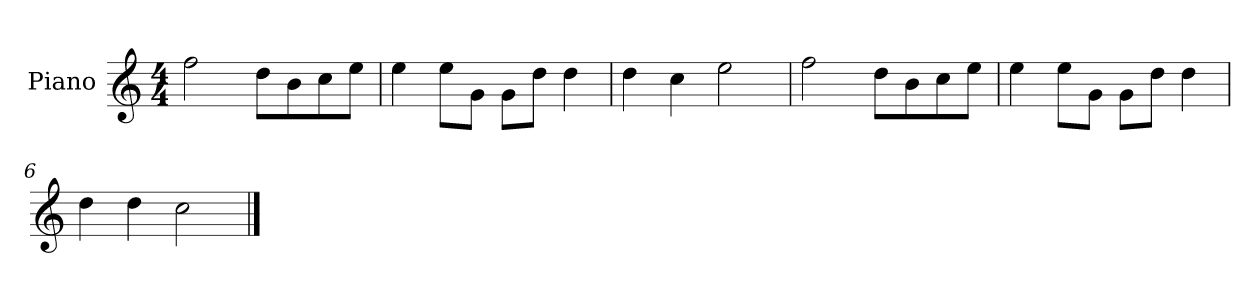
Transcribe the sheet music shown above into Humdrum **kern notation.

**kern
*part1
*staff1
*I"Piano
*I'P-no
*clefG2
*k[]
*M4/4
*MM90
=1
2ff\
8dd\L
8b\
8cc\
8ee\J
=2
4ee\
8ee\L
8g\J
8g\L
8dd\J
4dd\
=3
4dd\
4cc\
2ee\
=4
2ff\
8dd\L
8b\
8cc\
8ee\J
=5
4ee\
8ee\L
8g\J
8g\L
8dd\J
4dd\
=6
4dd\
4dd\
2cc\
==
*-
